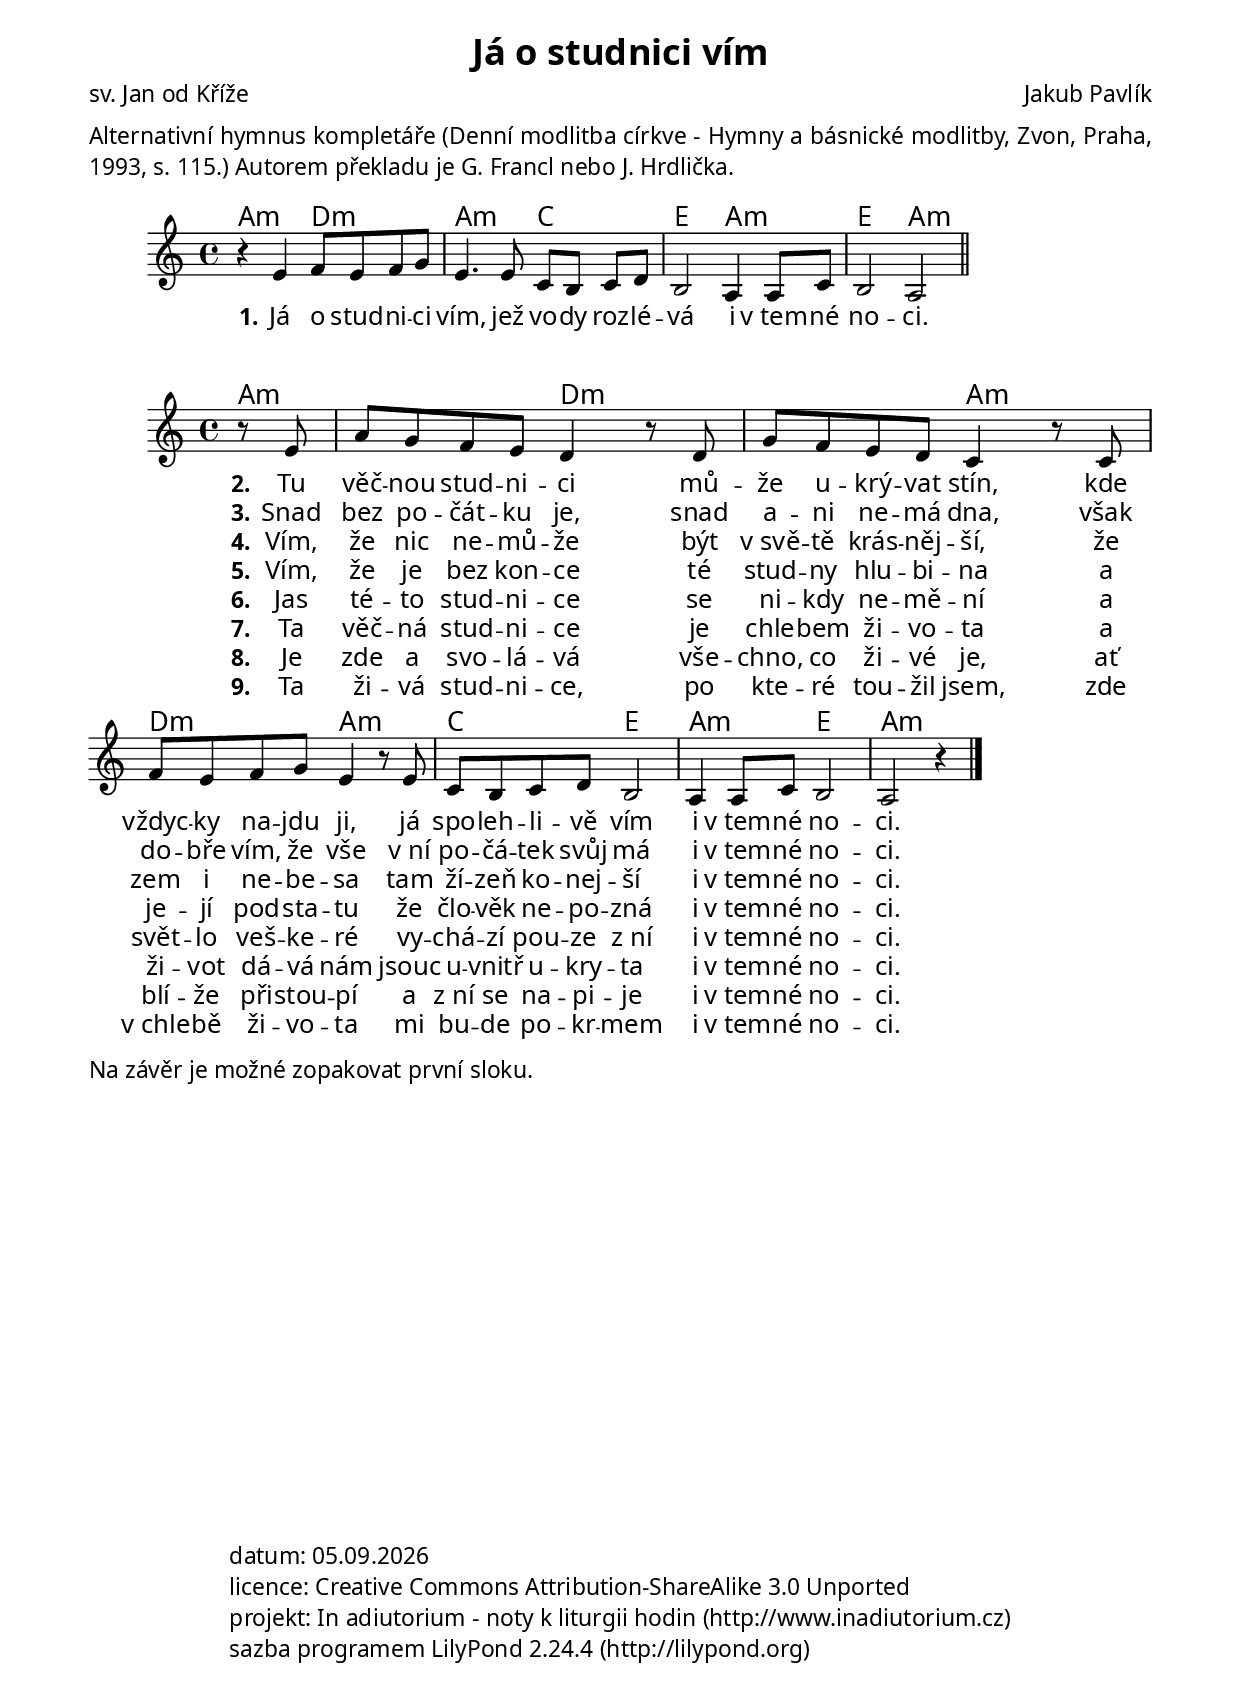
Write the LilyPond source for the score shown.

\version "2.18.0"

\include "../spolecne/nadpisy.ly"
\include "../spolecne/tiraz.ly"
\include "../spolecne/layout.ly"

\header {
  title = "Já o studnici vím"
  poet = "sv. Jan od Kříže"
  composer = "Jakub Pavlík"
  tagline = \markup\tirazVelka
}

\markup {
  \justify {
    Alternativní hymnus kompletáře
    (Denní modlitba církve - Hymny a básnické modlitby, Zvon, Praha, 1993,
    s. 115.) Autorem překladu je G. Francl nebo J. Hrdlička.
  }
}


\score {
  <<
  \chords {
    a2:m d2:m a2:m
    c2 e2
    a2:m e a:m
  }
  \relative c' {
    \key a \minor
    \time 4/4

    % zpusobi, ze v rezimu bez automatickych tramku (beams) maji noty
    % v tramku kazda svou slabiku - tramek netvori melisma,
    % melisma tvori pouze ligatury
    \set melismaBusyProperties = #'(tieMelismaBusy slurMelismaBusy)

    \autoBeamOff
    r4 e4 f8[ e f g]
    e4. e8  c[ b] c[ d] b2
    a4 a8[ c] b2 a \bar "||"
  }
  \addlyrics {
    \set stanza = #"1."
    Já o stud -- ni -- ci vím,
    jež vo -- dy roz -- lé -- vá
    i v_tem -- né no -- ci.
  }
  >>
}

\score {
  <<
  \chords {
    a2.:m d1:m a2:m d2:m a2:m c2 e2 a2:m e2 a2:m
  }
  \relative c' {
    \key a \minor
    \time 4/4
    \override Beam.breakable = ##t
    \set melismaBusyProperties = #'(tieMelismaBusy slurMelismaBusy)

    \autoBeamOff

    \partial 4 { r8 e } a[ g f e] d4 r8 d8 | g[ f e d] c4 r8 c8 |
    f[ e f g] e4 r8 e8 | c[ b c d] b2
    a4 a8[ c] b2 a r4 \bar "|."
  }

  \addlyrics {
    \set stanza = #"2."
    Tu věč -- nou stud -- ni -- ci
    mů -- že u -- krý -- vat stín,
    kde vždyc -- ky na -- jdu ji,
    já spo -- leh -- li -- vě vím
    i v_tem -- né no -- ci.
  }

  \addlyrics {
    \set stanza = #"3."
    Snad bez po -- čát -- ku je,
    snad a -- ni ne -- má dna,
    však do -- bře vím, že vše
    v_ní po -- čá -- tek svůj má
    i v_tem -- né no -- ci.
  }

  \addlyrics {
    \set stanza = #"4."
    Vím, že nic ne -- mů -- že
    být v_svě -- tě krás -- něj -- ší,
    že zem i ne -- be -- sa
    tam ží -- zeň ko -- nej -- ší
    i v_tem -- né no -- ci.
  }

  \addlyrics {
    \set stanza = #"5."
    Vím, že je bez kon -- ce
    té stud -- ny hlu -- bi -- na
    a je -- jí pod -- sta -- tu
    že člo -- věk ne -- po -- zná
    i v_tem -- né no -- ci.
  }

  \addlyrics {
    \set stanza = #"6."
    Jas té -- to stud -- ni -- ce
    se ni -- kdy ne -- mě -- ní
    a svět -- lo veš -- ke -- ré
    vy -- chá -- zí pou -- ze z_ní
    i v_tem -- né no -- ci.
  }

  \addlyrics {
    \set stanza = #"7."
    Ta věč -- ná stud -- ni -- ce
    je chle -- bem ži -- vo -- ta
    a ži -- vot dá -- vá nám
    jsouc u -- vnitř u -- kry -- ta
    i v_tem -- né no -- ci.
  }

  \addlyrics {
    \set stanza = #"8."
    Je zde a svo -- lá -- vá
    vše -- chno, co ži -- vé je,
    ať blí -- že při -- stou -- pí
    a z_ní se na -- pi -- je
    i v_tem -- né no -- ci.
  }

  \addlyrics {
    \set stanza = #"9."
    Ta ži -- vá stud -- ni -- ce,
    po kte -- ré tou -- žil jsem,
    zde v_chle -- bě ži -- vo -- ta
    mi bu -- de po -- kr -- mem
    i v_tem -- né no -- ci.
  }
  >>
}

\markup {
    Na závěr je možné zopakovat první sloku.
}

